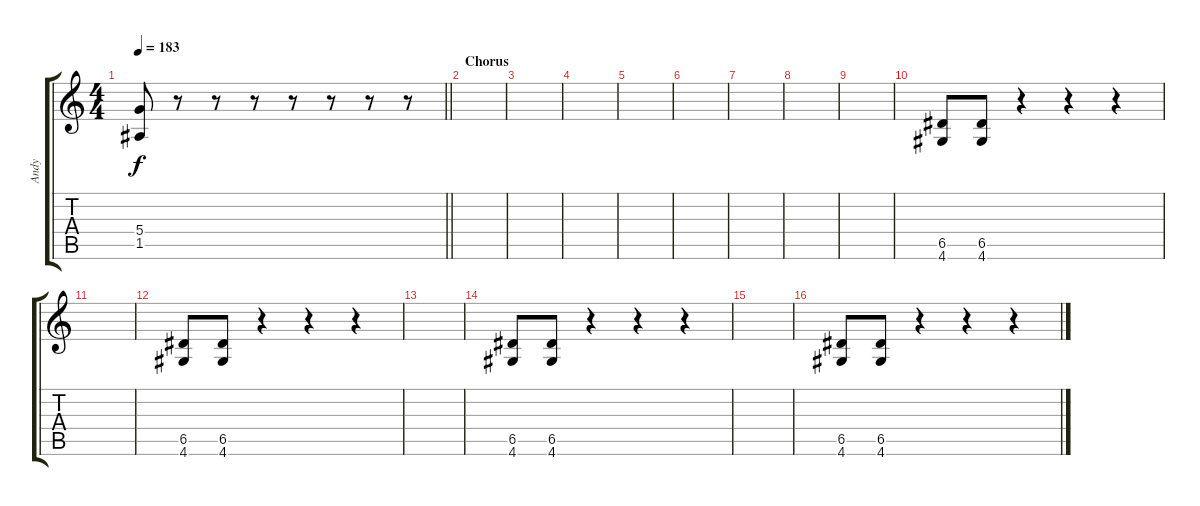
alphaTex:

\track ("Andy" "Andy") {instrument distortionguitar}
\staff {score tabs}
\tuning (E4 B3 G3 D3 A2 E2) {hide}
\ts (4 4)
\tempo 183
\clef g2
\barLineRight lightlight
\ks c
(5.4 1.5).8{dy f} r.8 r.8 r.8 r.8 r.8 r.8 r.8 |
\section ("" "Chorus")
|
|
|
|
|
|
|
|
(6.5 4.6).8 (6.5 4.6).8 r.4 r.4 r.4 |
|
(6.5 4.6).8 (6.5 4.6).8 r.4 r.4 r.4 |
|
(6.5 4.6).8 (6.5 4.6).8 r.4 r.4 r.4 |
|
(6.5 4.6).8 (6.5 4.6).8 r.4 r.4 r.4
